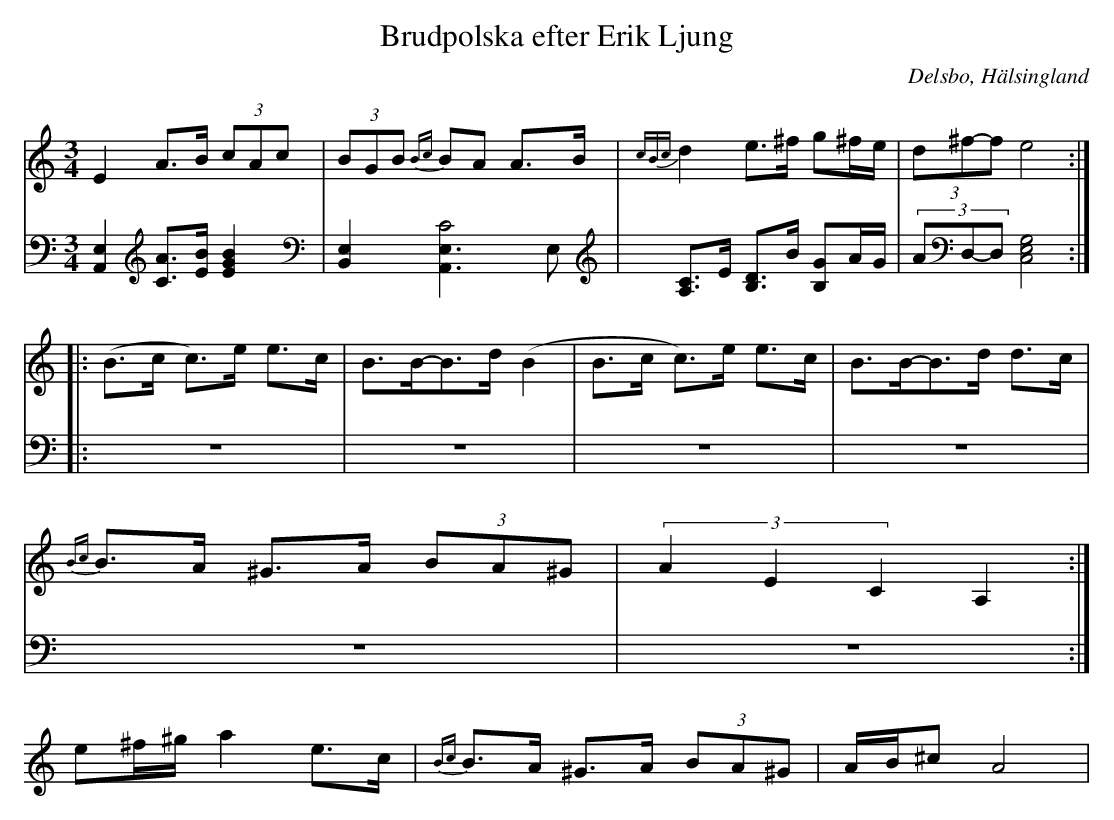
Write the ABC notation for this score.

X:1
T: Brudpolska efter Erik Ljung
Q: 105
O: Delsbo, Hälsingland
M: 3/4
L: 1/8
K: Am
V:1
V:2
V:1
E2 A>B (3cAc| (3BGB {Bc}BA A>B|{cBc}d2 e>^f g^f/e/|(3d^f-f e4 :|
|:(B>c c)>e e>c|B>B-B>d (B2|B>c c)>e e>c|B>B-B>d d>c|
{Bc}B>A ^G>A (3BA^G|(3A2E2C2 A,2:|
e^f/^g/ a2 e>c|{Bc}B>A ^G>A (3BA^G|A/B/^c A4|
V:2
[A,,2E,2] [AC]>[BE] [B2E2G2]|[B,,2E,2] [A,,3C4E,3]E,|[A,C]>E [B,D]>B [B,G]A/G/|(3AD,-D, [E,4G,4C,4]:|
|:z6|z6|z6|z6|
z6|z6:|
